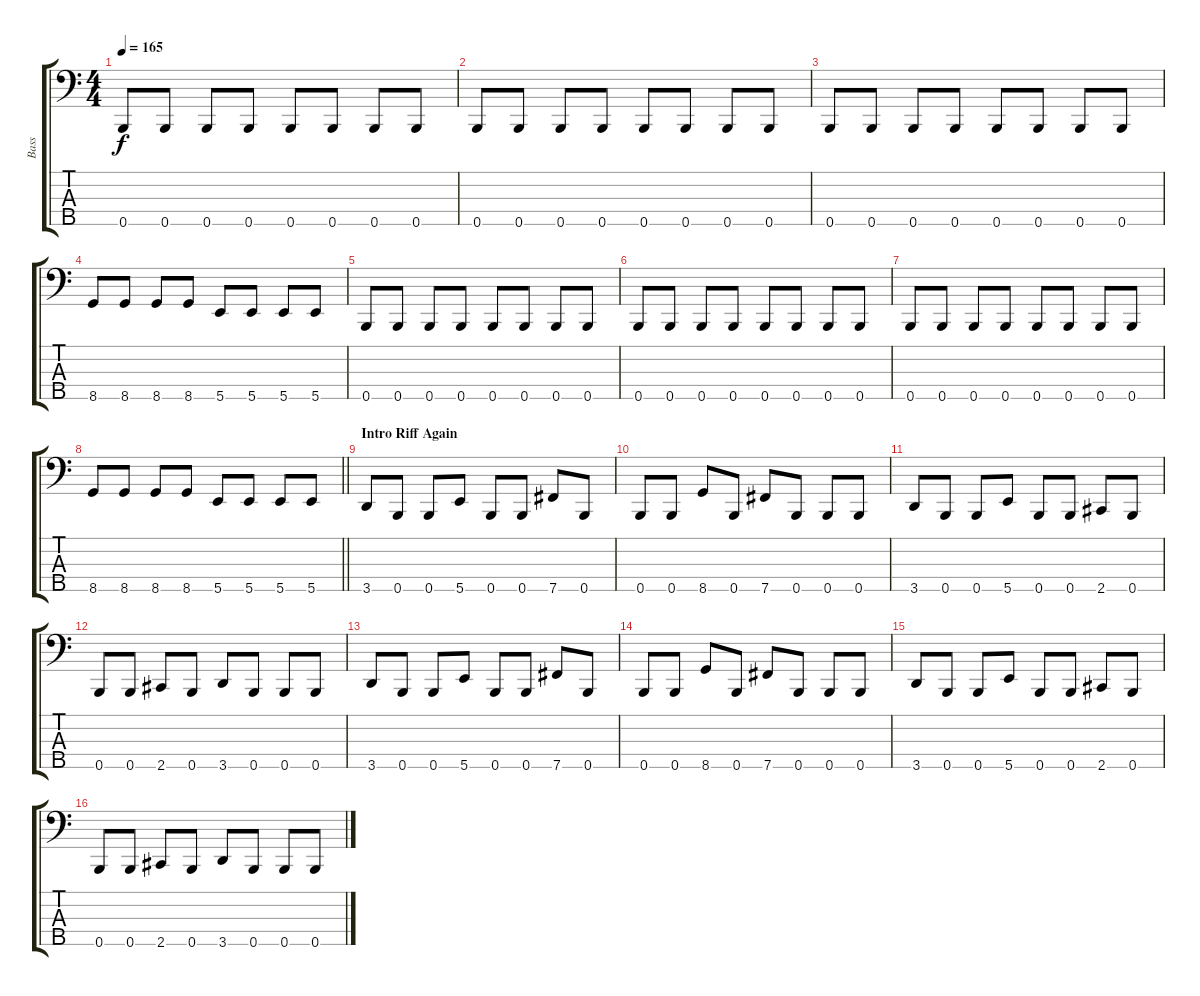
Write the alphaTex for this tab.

\track ("Bass" "Bass") {instrument electricbasspick}
\staff {score tabs}
\tuning (G2 D2 A1 E1 B0) {hide}
\ts (4 4)
\tempo 165
\clef f4
\ks c
0.5.8{dy f} 0.5.8 0.5.8 0.5.8 0.5.8 0.5.8 0.5.8 0.5.8 |
0.5.8 0.5.8 0.5.8 0.5.8 0.5.8 0.5.8 0.5.8 0.5.8 |
0.5.8 0.5.8 0.5.8 0.5.8 0.5.8 0.5.8 0.5.8 0.5.8 |
8.5.8 8.5.8 8.5.8 8.5.8 5.5.8 5.5.8 5.5.8 5.5.8 |
0.5.8 0.5.8 0.5.8 0.5.8 0.5.8 0.5.8 0.5.8 0.5.8 |
0.5.8 0.5.8 0.5.8 0.5.8 0.5.8 0.5.8 0.5.8 0.5.8 |
0.5.8 0.5.8 0.5.8 0.5.8 0.5.8 0.5.8 0.5.8 0.5.8 |
\barLineRight lightlight
8.5.8 8.5.8 8.5.8 8.5.8 5.5.8 5.5.8 5.5.8 5.5.8 |
\section ("" "Intro Riff Again")
3.5.8 0.5.8 0.5.8 5.5.8 0.5.8 0.5.8 7.5.8 0.5.8 |
0.5.8 0.5.8 8.5.8 0.5.8 7.5.8 0.5.8 0.5.8 0.5.8 |
3.5.8 0.5.8 0.5.8 5.5.8 0.5.8 0.5.8 2.5.8 0.5.8 |
0.5.8 0.5.8 2.5.8 0.5.8 3.5.8 0.5.8 0.5.8 0.5.8 |
3.5.8 0.5.8 0.5.8 5.5.8 0.5.8 0.5.8 7.5.8 0.5.8 |
0.5.8 0.5.8 8.5.8 0.5.8 7.5.8 0.5.8 0.5.8 0.5.8 |
3.5.8 0.5.8 0.5.8 5.5.8 0.5.8 0.5.8 2.5.8 0.5.8 |
0.5.8 0.5.8 2.5.8 0.5.8 3.5.8 0.5.8 0.5.8 0.5.8
